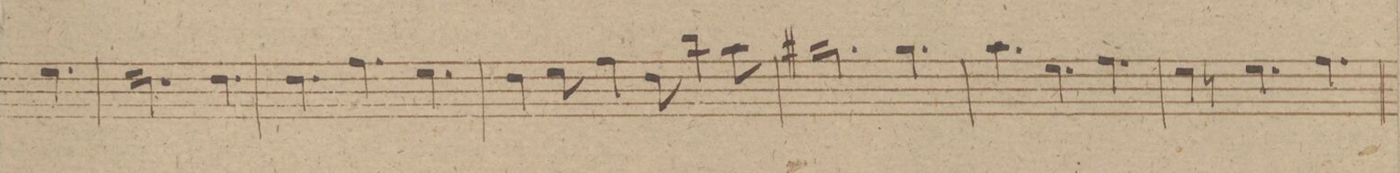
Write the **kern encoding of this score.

**kern	**dynam
*I"Trombone Alto.	*
*clefC3	*
*k[f#]	*
*M9/8	*
4.f#\	.
=15	=15
*2\right	*
2.e\	.
4.e\	.
=16	=16
4.e\	.
4.g\	.
4.f#\	.
=17	=17
4e\	.
8f#\	.
4g\	.
8e\	.
4cc\	.
8b\	.
=18	=18
2.a#X\	.
4.a#\	.
=19	=19
4.b\	.
4.f#\	.
4.g\	.
=20	=20
4f#\	.
8r	.
4.f#\	.
4.g\	.
=21	=21
*-	*-
